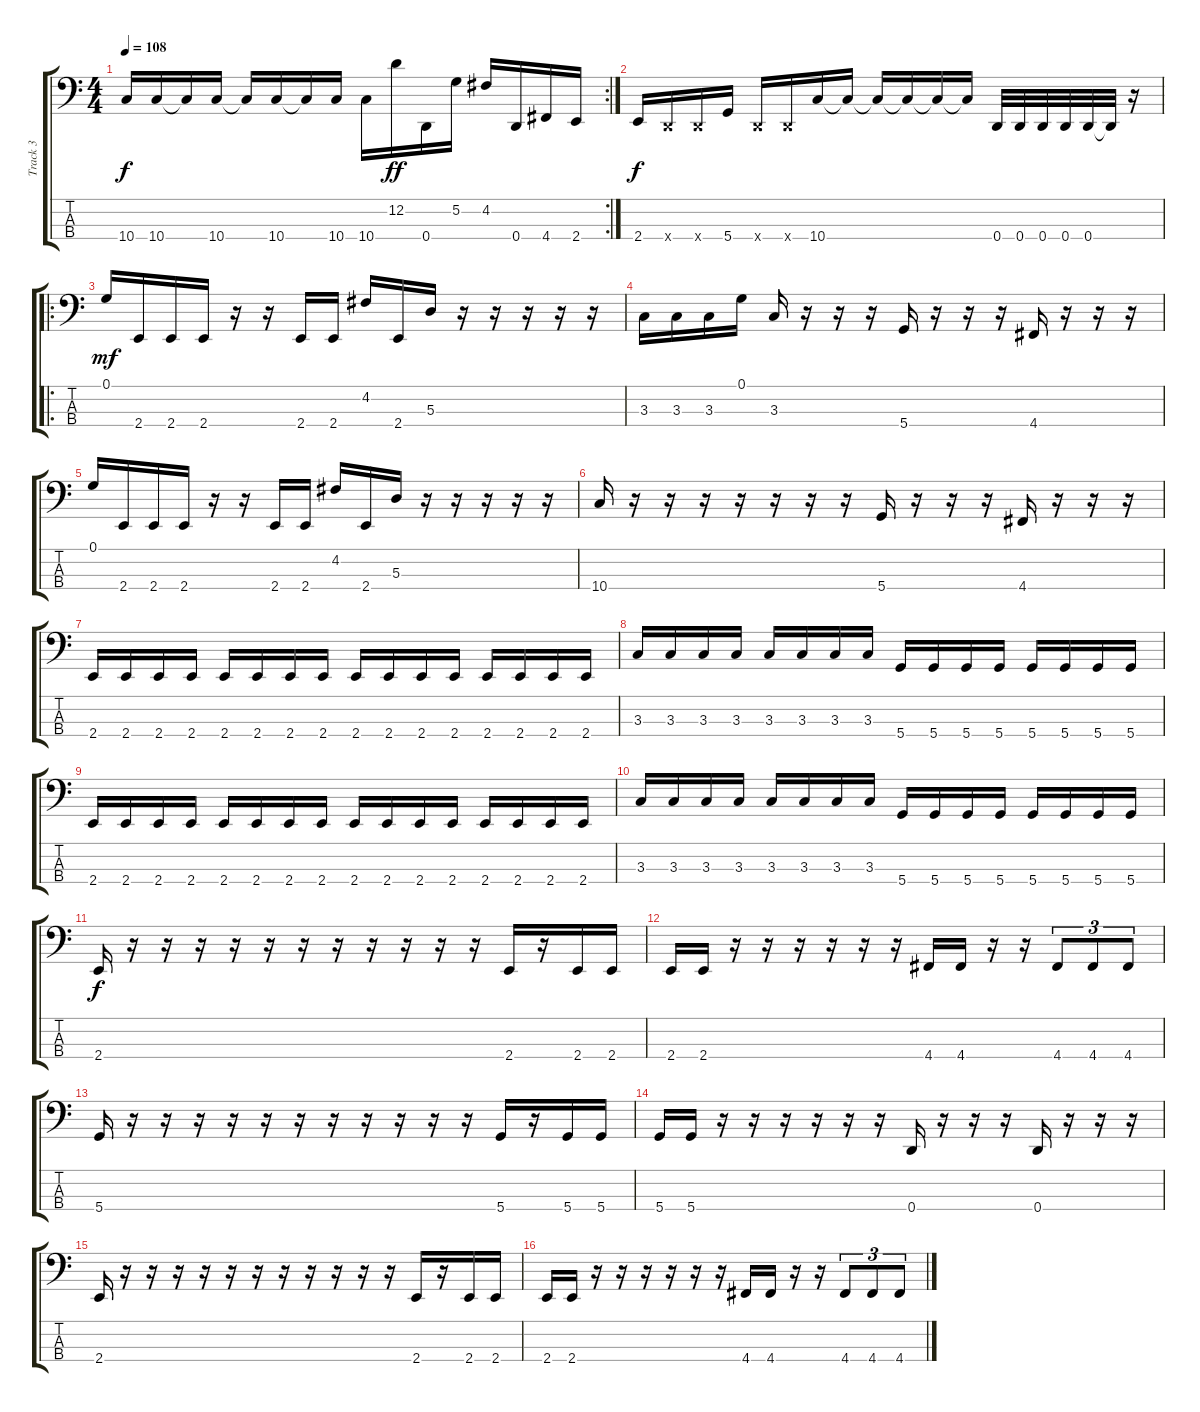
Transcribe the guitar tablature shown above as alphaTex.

\track ("Track 3" "Track 3") {instrument electricbasspick}
\staff {score tabs}
\tuning (G2 D2 A1 D1) {hide}
\rc 2
\ts (4 4)
\tempo 108
\clef f4
\ks c
10.4.16{dy f} 10.4.16 10.4{t}.16 10.4.16 10.4{t}.16 10.4.16 10.4{t}.16 10.4.16 10.4.16 12.2.16{dy ff} 0.4.16 5.2.16 4.2.16 0.4.16 4.4.16 2.4.16 |
2.4.16{dy f} 0.4{x}.16 0.4{x}.16 5.4.16 0.4{x}.16 0.4{x}.16 10.4.16 10.4{t}.16 10.4{t}.16 10.4{t}.16 10.4{t}.16 10.4{t}.16 0.4.32 0.4.32 0.4.32 0.4.32 0.4.32 0.4{t}.32 r.16 |
\ro
0.1.16{dy mf} 2.4.16 2.4.16 2.4.16 r.16 r.16 2.4.16 2.4.16 4.2.16 2.4.16 5.3.16 r.16 r.16 r.16 r.16 r.16 |
3.3.16 3.3.16 3.3.16 0.1.16 3.3.16 r.16 r.16 r.16 5.4.16 r.16 r.16 r.16 4.4.16 r.16 r.16 r.16 |
0.1.16 2.4.16 2.4.16 2.4.16 r.16 r.16 2.4.16 2.4.16 4.2.16 2.4.16 5.3.16 r.16 r.16 r.16 r.16 r.16 |
10.4.16 r.16 r.16 r.16 r.16 r.16 r.16 r.16 5.4.16 r.16 r.16 r.16 4.4.16 r.16 r.16 r.16 |
2.4.16 2.4.16 2.4.16 2.4.16 2.4.16 2.4.16 2.4.16 2.4.16 2.4.16 2.4.16 2.4.16 2.4.16 2.4.16 2.4.16 2.4.16 2.4.16 |
3.3.16 3.3.16 3.3.16 3.3.16 3.3.16 3.3.16 3.3.16 3.3.16 5.4.16 5.4.16 5.4.16 5.4.16 5.4.16 5.4.16 5.4.16 5.4.16 |
2.4.16 2.4.16 2.4.16 2.4.16 2.4.16 2.4.16 2.4.16 2.4.16 2.4.16 2.4.16 2.4.16 2.4.16 2.4.16 2.4.16 2.4.16 2.4.16 |
3.3.16 3.3.16 3.3.16 3.3.16 3.3.16 3.3.16 3.3.16 3.3.16 5.4.16 5.4.16 5.4.16 5.4.16 5.4.16 5.4.16 5.4.16 5.4.16 |
2.4.16{dy f} r.16 r.16 r.16 r.16 r.16 r.16 r.16 r.16 r.16 r.16 r.16 2.4.16 r.16 2.4.16 2.4.16 |
2.4.16 2.4.16 r.16 r.16 r.16 r.16 r.16 r.16 4.4.16 4.4.16 r.16 r.16 4.4.8{tu (3 2)} 4.4.8{tu (3 2)} 4.4.8{tu (3 2)} |
5.4.16 r.16 r.16 r.16 r.16 r.16 r.16 r.16 r.16 r.16 r.16 r.16 5.4.16 r.16 5.4.16 5.4.16 |
5.4.16 5.4.16 r.16 r.16 r.16 r.16 r.16 r.16 0.4.16 r.16 r.16 r.16 0.4.16 r.16 r.16 r.16 |
2.4.16 r.16 r.16 r.16 r.16 r.16 r.16 r.16 r.16 r.16 r.16 r.16 2.4.16 r.16 2.4.16 2.4.16 |
2.4.16 2.4.16 r.16 r.16 r.16 r.16 r.16 r.16 4.4.16 4.4.16 r.16 r.16 4.4.8{tu (3 2)} 4.4.8{tu (3 2)} 4.4.8{tu (3 2)}
